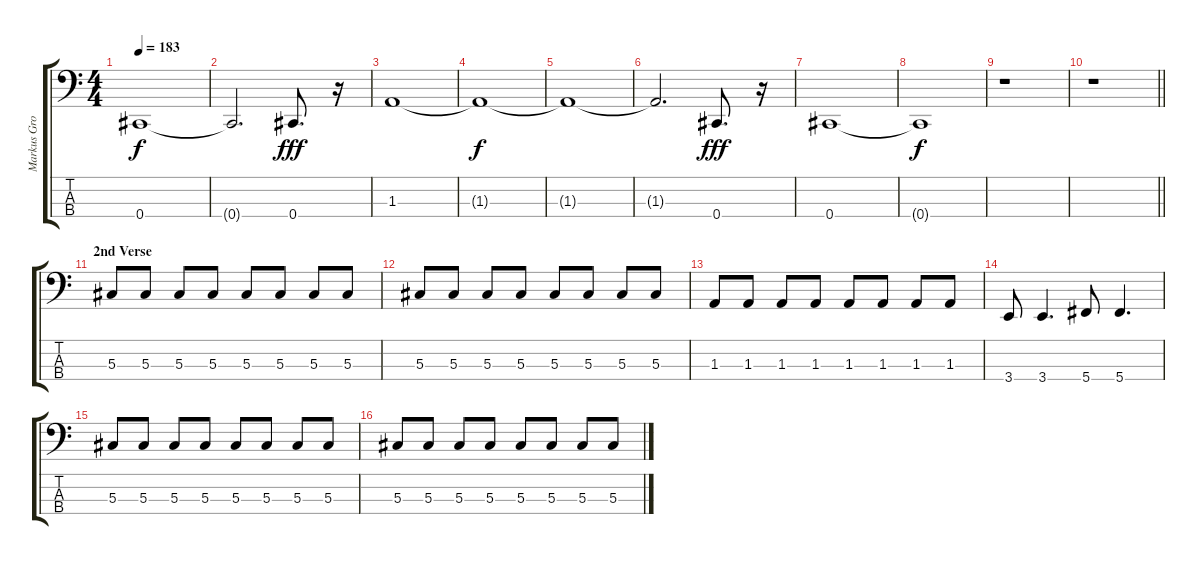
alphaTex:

\track ("Markus Grosskopf" "Markus Gro") {instrument slapbass2}
\staff {score tabs}
\tuning (Gb2 Db2 Ab1 Db1) {hide}
\ts (4 4)
\tempo 183
\clef f4
\ks c
0.4{t}.1{dy f} |
0.4{t}.2{d} 0.4.8{d dy fff} r.16 |
1.3.1 |
1.3{t}.1{dy f} |
1.3{t}.1 |
1.3{t}.2{d} 0.4.8{d dy fff} r.16 |
0.4.1 |
0.4{t}.1{dy f} |
r.1 |
\barLineRight lightlight
r.1 |
\section ("" "2nd Verse")
5.3.8{volume 12 instrument slapbass2} 5.3.8 5.3.8 5.3.8 5.3.8 5.3.8 5.3.8 5.3.8 |
5.3.8 5.3.8 5.3.8 5.3.8 5.3.8 5.3.8 5.3.8 5.3.8 |
1.3.8 1.3.8 1.3.8 1.3.8 1.3.8 1.3.8 1.3.8 1.3.8 |
3.4.8 3.4.4{d} 5.4.8 5.4.4{d} |
5.3.8 5.3.8 5.3.8 5.3.8 5.3.8 5.3.8 5.3.8 5.3.8 |
5.3.8 5.3.8 5.3.8 5.3.8 5.3.8 5.3.8 5.3.8 5.3.8
